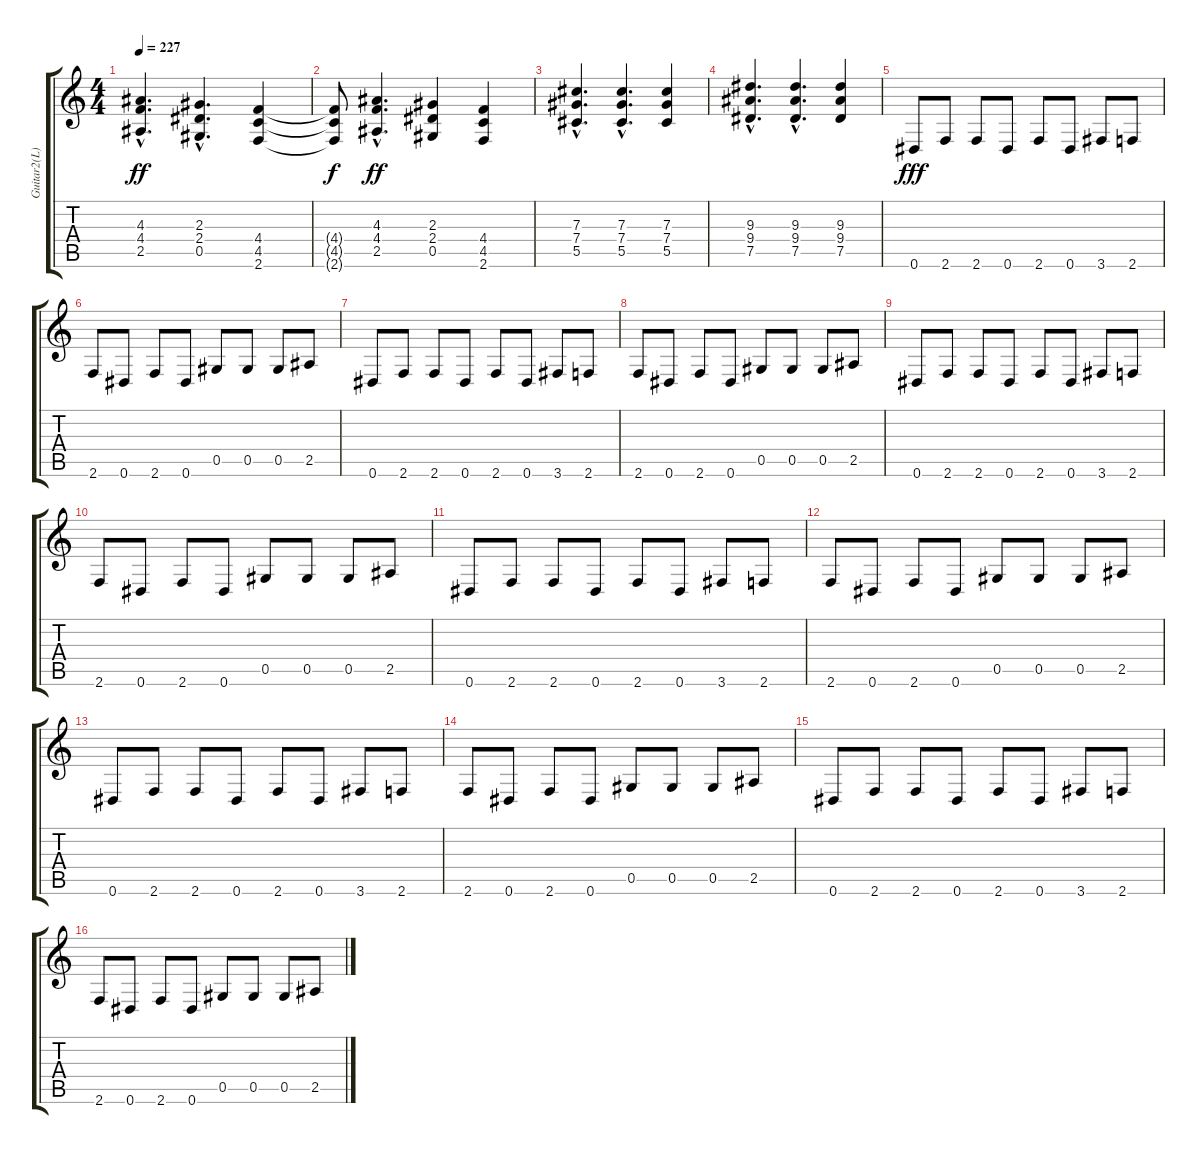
\track ("Guitar2(L)" "Guitar2(L)") {instrument distortionguitar}
\staff {score tabs}
\tuning (Eb4 Bb3 Gb3 Db3 Ab2 Eb2) {hide}
\ts (4 4)
\tempo 227
\clef g2
\ks c
(4.3{hac} 4.4{hac} 2.5{hac}).4{d dy ff} (2.3{hac} 2.4{hac} 0.5{hac}).4{d} (4.4 4.5 2.6).4 |
(4.4{t} 4.5{t} 2.6{t}).8{dy f} (4.3{hac} 4.4{hac} 2.5{hac}).4{d dy ff} (2.3 2.4 0.5).4 (4.4 4.5 2.6).4 |
(7.3{hac} 7.4{hac} 5.5{hac}).4{d} (7.3{hac} 7.4{hac} 5.5{hac}).4{d} (7.3 7.4 5.5).4 |
(9.3{hac} 9.4{hac} 7.5{hac}).4{d} (9.3{hac} 9.4{hac} 7.5{hac}).4{d} (9.3 9.4 7.5).4 |
0.6.8{dy fff} 2.6.8 2.6.8 0.6.8 2.6.8 0.6.8 3.6.8 2.6.8 |
2.6.8 0.6.8 2.6.8 0.6.8 0.5.8 0.5.8 0.5.8 2.5.8 |
0.6.8 2.6.8 2.6.8 0.6.8 2.6.8 0.6.8 3.6.8 2.6.8 |
2.6.8 0.6.8 2.6.8 0.6.8 0.5.8 0.5.8 0.5.8 2.5.8 |
0.6.8 2.6.8 2.6.8 0.6.8 2.6.8 0.6.8 3.6.8 2.6.8 |
2.6.8 0.6.8 2.6.8 0.6.8 0.5.8 0.5.8 0.5.8 2.5.8 |
0.6.8 2.6.8 2.6.8 0.6.8 2.6.8 0.6.8 3.6.8 2.6.8 |
2.6.8 0.6.8 2.6.8 0.6.8 0.5.8 0.5.8 0.5.8 2.5.8 |
0.6.8 2.6.8 2.6.8 0.6.8 2.6.8 0.6.8 3.6.8 2.6.8 |
2.6.8 0.6.8 2.6.8 0.6.8 0.5.8 0.5.8 0.5.8 2.5.8 |
0.6.8 2.6.8 2.6.8 0.6.8 2.6.8 0.6.8 3.6.8 2.6.8 |
2.6.8 0.6.8 2.6.8 0.6.8 0.5.8 0.5.8 0.5.8 2.5.8
